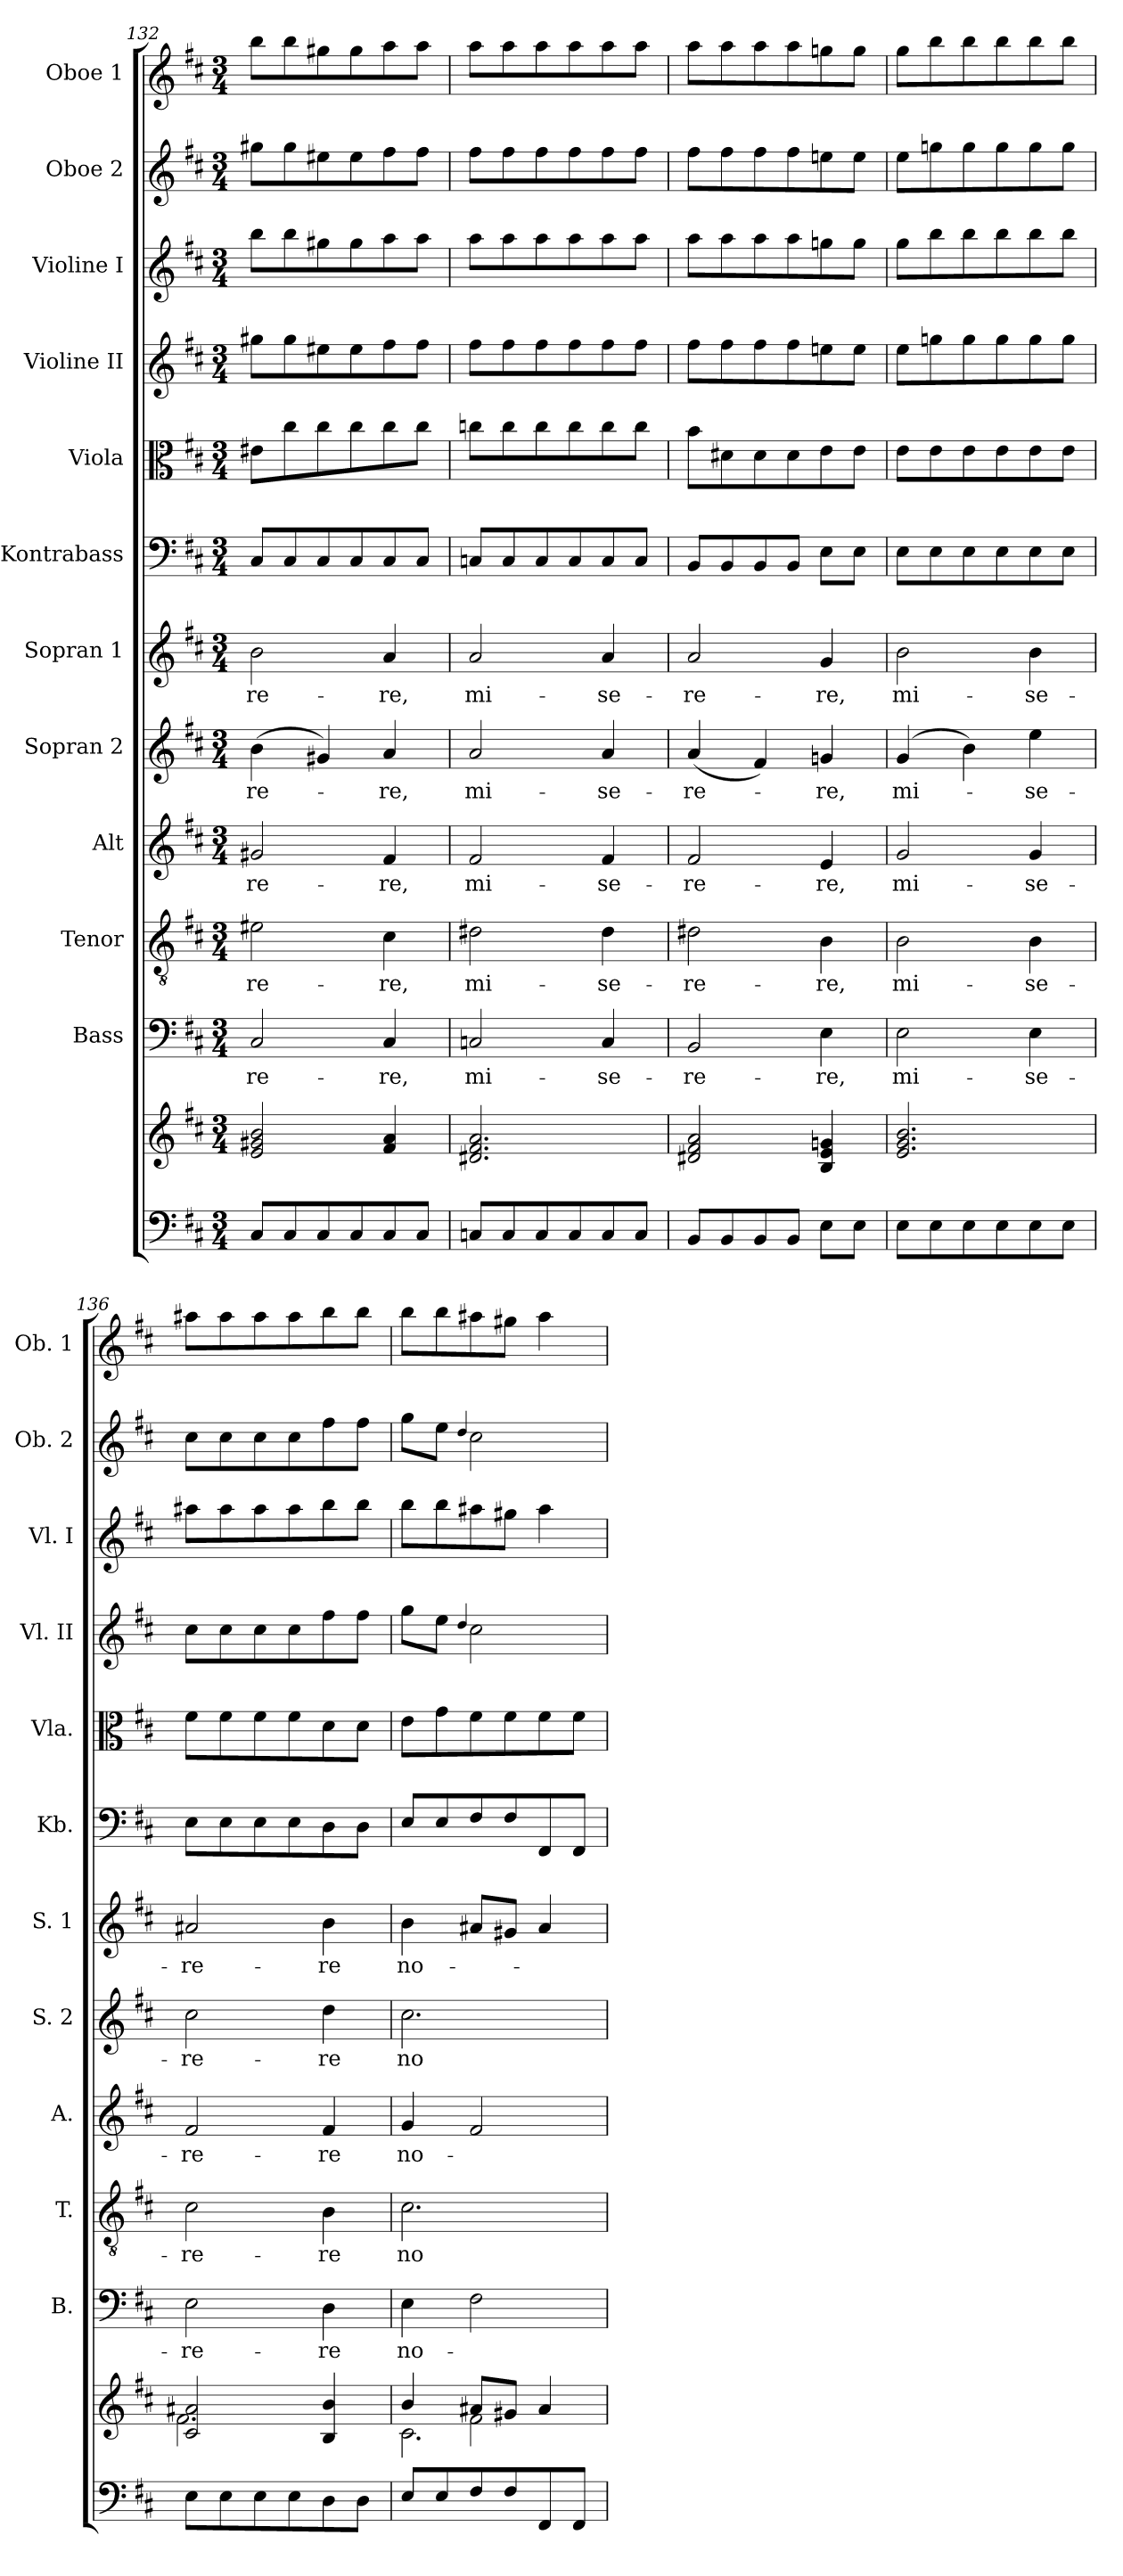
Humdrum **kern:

**kern	**kern	**kern	**text	**kern	**text	**kern	**text	**kern	**text	**kern	**text	**kern	**kern	**kern	**kern	**kern	**kern
*part12	*part12	*part11	*part11	*part10	*part10	*part9	*part9	*part8	*part8	*part7	*part7	*part6	*part5	*part4	*part3	*part2	*part1
*staff13	*staff12	*staff11	*staff11	*staff10	*staff10	*staff9	*staff9	*staff8	*staff8	*staff7	*staff7	*staff6	*staff5	*staff4	*staff3	*staff2	*staff1
*	*	*I"Bass	*	*I"Tenor	*	*I"Alt	*	*I"Sopran 2	*	*I"Sopran 1	*	*I"Kontrabass	*I"Viola	*I"Violine II	*I"Violine I	*I"Oboe 2	*I"Oboe 1
*	*	*I'B.	*	*I'T.	*	*I'A.	*	*I'S. 2	*	*I'S. 1	*	*I'Kb.	*I'Vla.	*I'Vl. II	*I'Vl. I	*I'Ob. 2	*I'Ob. 1
*clefF4	*clefG2	*clefF4	*	*clefGv2	*	*clefG2	*	*clefG2	*	*clefG2	*	*clefF4	*clefC3	*clefG2	*clefG2	*clefG2	*clefG2
*	*	*	*	*	*	*	*	*	*	*	*	*ITrd7c12	*	*	*	*	*
*k[f#c#]	*k[f#c#]	*k[f#c#]	*	*k[f#c#]	*	*k[f#c#]	*	*k[f#c#]	*	*k[f#c#]	*	*k[f#c#]	*k[f#c#]	*k[f#c#]	*k[f#c#]	*k[f#c#]	*k[f#c#]
*D:	*D:	*D:	*	*D:	*	*D:	*	*D:	*	*D:	*	*D:	*D:	*D:	*D:	*D:	*D:
*M3/4	*M3/4	*M3/4	*	*M3/4	*	*M3/4	*	*M3/4	*	*M3/4	*	*M3/4	*M3/4	*M3/4	*M3/4	*M3/4	*M3/4
=132	=132	=132	=132	=132	=132	=132	=132	=132	=132	=132	=132	=132	=132	=132	=132	=132	=132
!	!	!	!LO:LY:b	!	!LO:LY:b	!	!LO:LY:b	!	!LO:LY:b	!	!LO:LY:b	!	!	!	!	!	!
8C#/L	2e/ 2g#X/ 2b/	2C#/	-re-	2e#X\	-re-	2g#X/	-re-	(>4b\	-re-	2b\	-re-	8CC#/L	8e#X\L	8gg#X\L	8bb\L	8gg#X\L	8bb\L
8C#/	.	.	.	.	.	.	.	.	.	.	.	8CC#/	8cc#\	8gg#\	8bb\	8gg#\	8bb\
8C#/	.	.	.	.	.	.	.	4g#X/)	.	.	.	8CC#/	8cc#\	8ee#X\	8gg#X\	8ee#X\	8gg#X\
8C#/	.	.	.	.	.	.	.	.	.	.	.	8CC#/	8cc#\	8ee#\	8gg#\	8ee#\	8gg#\
!	!	!	!LO:LY:b	!	!LO:LY:b	!	!LO:LY:b	!	!LO:LY:b	!	!LO:LY:b	!	!	!	!	!	!
8C#/	4f#/ 4a/	4C#/	-re,	4c#\	-re,	4f#/	-re,	4a/	-re,	4a/	-re,	8CC#/	8cc#\	8ff#\	8aa\	8ff#\	8aa\
8C#/J	.	.	.	.	.	.	.	.	.	.	.	8CC#/J	8cc#\J	8ff#\J	8aa\J	8ff#\J	8aa\J
=133	=133	=133	=133	=133	=133	=133	=133	=133	=133	=133	=133	=133	=133	=133	=133	=133	=133
!	!	!	!LO:LY:b	!	!LO:LY:b	!	!LO:LY:b	!	!LO:LY:b	!	!LO:LY:b	!	!	!	!	!	!
8Cn/L	2.d#X/ 2.f#/ 2.a/	2Cn/	mi-	2d#X\	mi-	2f#/	mi-	2a/	mi-	2a/	mi-	8CCn/L	8ccn\L	8ff#\L	8aa\L	8ff#\L	8aa\L
8C/	.	.	.	.	.	.	.	.	.	.	.	8CC/	8cc\	8ff#\	8aa\	8ff#\	8aa\
8C/	.	.	.	.	.	.	.	.	.	.	.	8CC/	8cc\	8ff#\	8aa\	8ff#\	8aa\
8C/	.	.	.	.	.	.	.	.	.	.	.	8CC/	8cc\	8ff#\	8aa\	8ff#\	8aa\
!	!	!	!LO:LY:b	!	!LO:LY:b	!	!LO:LY:b	!	!LO:LY:b	!	!LO:LY:b	!	!	!	!	!	!
8C/	.	4C/	-se-	4d#\	-se-	4f#/	-se-	4a/	-se-	4a/	-se-	8CC/	8cc\	8ff#\	8aa\	8ff#\	8aa\
8C/J	.	.	.	.	.	.	.	.	.	.	.	8CC/J	8cc\J	8ff#\J	8aa\J	8ff#\J	8aa\J
=134	=134	=134	=134	=134	=134	=134	=134	=134	=134	=134	=134	=134	=134	=134	=134	=134	=134
!	!	!	!LO:LY:b	!	!LO:LY:b	!	!LO:LY:b	!	!LO:LY:b	!	!LO:LY:b	!	!	!	!	!	!
8BB/L	2d#X/ 2f#/ 2a/	2BB/	-re-	2d#X\	-re-	2f#/	-re-	(<4a/	-re-	2a/	-re-	8BBB/L	8b\L	8ff#\L	8aa\L	8ff#\L	8aa\L
8BB/	.	.	.	.	.	.	.	.	.	.	.	8BBB/	8d#X\	8ff#\	8aa\	8ff#\	8aa\
8BB/	.	.	.	.	.	.	.	4f#/)	.	.	.	8BBB/	8d#\	8ff#\	8aa\	8ff#\	8aa\
8BB/J	.	.	.	.	.	.	.	.	.	.	.	8BBB/J	8d#\	8ff#\	8aa\	8ff#\	8aa\
!	!	!	!LO:LY:b	!	!LO:LY:b	!	!LO:LY:b	!	!LO:LY:b	!	!LO:LY:b	!	!	!	!	!	!
8E\L	4B/ 4e/ 4gn/	4E\	-re,	4B\	-re,	4e/	-re,	4gn/	-re,	4g/	-re,	8EE\L	8e\	8een\	8ggn\	8een\	8ggn\
8E\J	.	.	.	.	.	.	.	.	.	.	.	8EE\J	8e\J	8ee\J	8gg\J	8ee\J	8gg\J
=135	=135	=135	=135	=135	=135	=135	=135	=135	=135	=135	=135	=135	=135	=135	=135	=135	=135
!	!	!	!LO:LY:b	!	!LO:LY:b	!	!LO:LY:b	!	!LO:LY:b	!	!LO:LY:b	!	!	!	!	!	!
8E\L	2.e/ 2.g/ 2.b/	2E\	mi-	2B\	mi-	2g/	mi-	(4g/	mi-	2b\	mi-	8EE\L	8e\L	8ee\L	8gg\L	8ee\L	8gg\L
8E\	.	.	.	.	.	.	.	.	.	.	.	8EE\	8e\	8ggn\	8bb\	8ggn\	8bb\
8E\	.	.	.	.	.	.	.	4b\)	.	.	.	8EE\	8e\	8gg\	8bb\	8gg\	8bb\
8E\	.	.	.	.	.	.	.	.	.	.	.	8EE\	8e\	8gg\	8bb\	8gg\	8bb\
!	!	!	!LO:LY:b	!	!LO:LY:b	!	!LO:LY:b	!	!LO:LY:b	!	!LO:LY:b	!	!	!	!	!	!
8E\	.	4E\	-se-	4B\	-se-	4g/	-se-	4ee\	-se-	4b\	-se-	8EE\	8e\	8gg\	8bb\	8gg\	8bb\
8E\J	.	.	.	.	.	.	.	.	.	.	.	8EE\J	8e\J	8gg\J	8bb\J	8gg\J	8bb\J
!!LO:PB:g=z
=136	=136	=136	=136	=136	=136	=136	=136	=136	=136	=136	=136	=136	=136	=136	=136	=136	=136
*	*^	*	*	*	*	*	*	*	*	*	*	*	*	*	*	*	*
!	!	!	!	!LO:LY:b	!	!LO:LY:b	!	!LO:LY:b	!	!LO:LY:b	!	!LO:LY:b	!	!	!	!	!	!
8E\L	2c#/ 2a#X/	2.f#\	2E\	-re-	2c#\	-re-	2f#/	-re-	2cc#\	-re-	2a#X/	-re-	8EE\L	8f#\L	8cc#\L	8aa#X\L	8cc#\L	8aa#X\L
8E\	.	.	.	.	.	.	.	.	.	.	.	.	8EE\	8f#\	8cc#\	8aa#\	8cc#\	8aa#\
8E\	.	.	.	.	.	.	.	.	.	.	.	.	8EE\	8f#\	8cc#\	8aa#\	8cc#\	8aa#\
8E\	.	.	.	.	.	.	.	.	.	.	.	.	8EE\	8f#\	8cc#\	8aa#\	8cc#\	8aa#\
!	!	!	!	!LO:LY:b	!	!LO:LY:b	!	!LO:LY:b	!	!LO:LY:b	!	!LO:LY:b	!	!	!	!	!	!
8D\	4B/ 4b/	.	4D\	-re	4B\	-re	4f#/	-re	4dd\	-re	4b\	-re	8DD\	8d\	8ff#\	8bb\	8ff#\	8bb\
8D\J	.	.	.	.	.	.	.	.	.	.	.	.	8DD\J	8d\J	8ff#\J	8bb\J	8ff#\J	8bb\J
=137	=137	=137	=137	=137	=137	=137	=137	=137	=137	=137	=137	=137	=137	=137	=137	=137	=137	=137
*	*	*^	*	*	*	*	*	*	*	*	*	*	*	*	*	*	*	*
!	!	!	!	!	!LO:LY:b	!	!LO:LY:b	!	!LO:LY:b	!	!LO:LY:b	!	!LO:LY:b	!	!	!	!	!	!
8E/L	4b/	2.c#\	4ryy	4E\	no-	2.c#\	no-	4g/	no-	2.cc#\	no-	4b\	no-	8EE/L	8e\L	8gg\L	8bb\L	8gg\L	8bb\L
8E/	.	.	.	.	.	.	.	.	.	.	.	.	.	8EE/	8g\	8ee\J	8bb\	8ee\J	8bb\
.	.	.	.	.	.	.	.	.	.	.	.	.	.	.	.	4qqdd/	.	4qqdd/	.
8F#/	8a#X/L	.	2f#\	2F#\	.	.	.	2f#/	.	.	.	8a#X/L	.	8FF#/	8f#\	2cc#\	8aa#X\	2cc#\	8aa#X\
8F#/	8g#X/J	.	.	.	.	.	.	.	.	.	.	8g#X/J	.	8FF#/	8f#\	.	8gg#X\J	.	8gg#X\J
8FF#/	4a#/	.	.	.	.	.	.	.	.	.	.	4a#/	.	8FFF#/	8f#\	.	4aa#\	.	4aa#\
8FF#/J	.	.	.	.	.	.	.	.	.	.	.	.	.	8FFF#/J	8f#\J	.	.	.	.
*	*v	*v	*v	*	*	*	*	*	*	*	*	*	*	*	*	*	*	*	*
=	=	=	=	=	=	=	=	=	=	=	=	=	=	=	=	=	=
*-	*-	*-	*-	*-	*-	*-	*-	*-	*-	*-	*-	*-	*-	*-	*-	*-	*-
